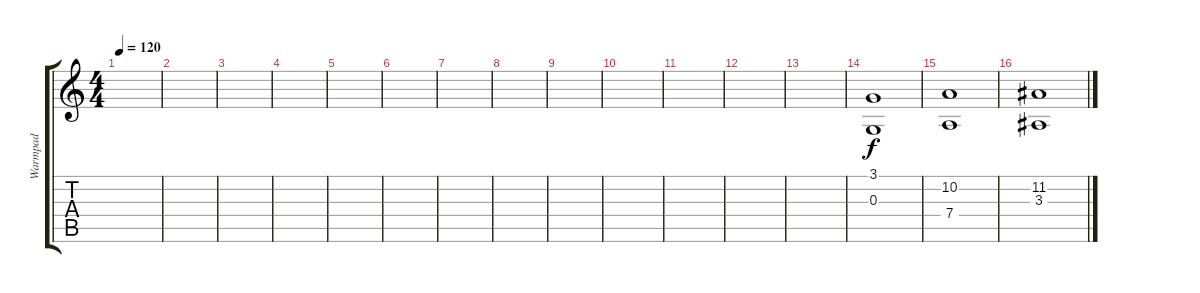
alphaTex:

\track ("Warmpad" "Warmpad") {instrument stringensemble1}
\staff {score tabs}
\tuning (E4 B3 G3 D3 A2 E2) {hide}
\ts (4 4)
\tempo 120
\clef g2
\ks c
|
|
|
|
|
|
|
|
|
|
|
|
|
(3.1 0.3).1 |
(10.2 7.4).1 |
(11.2 3.3).1
